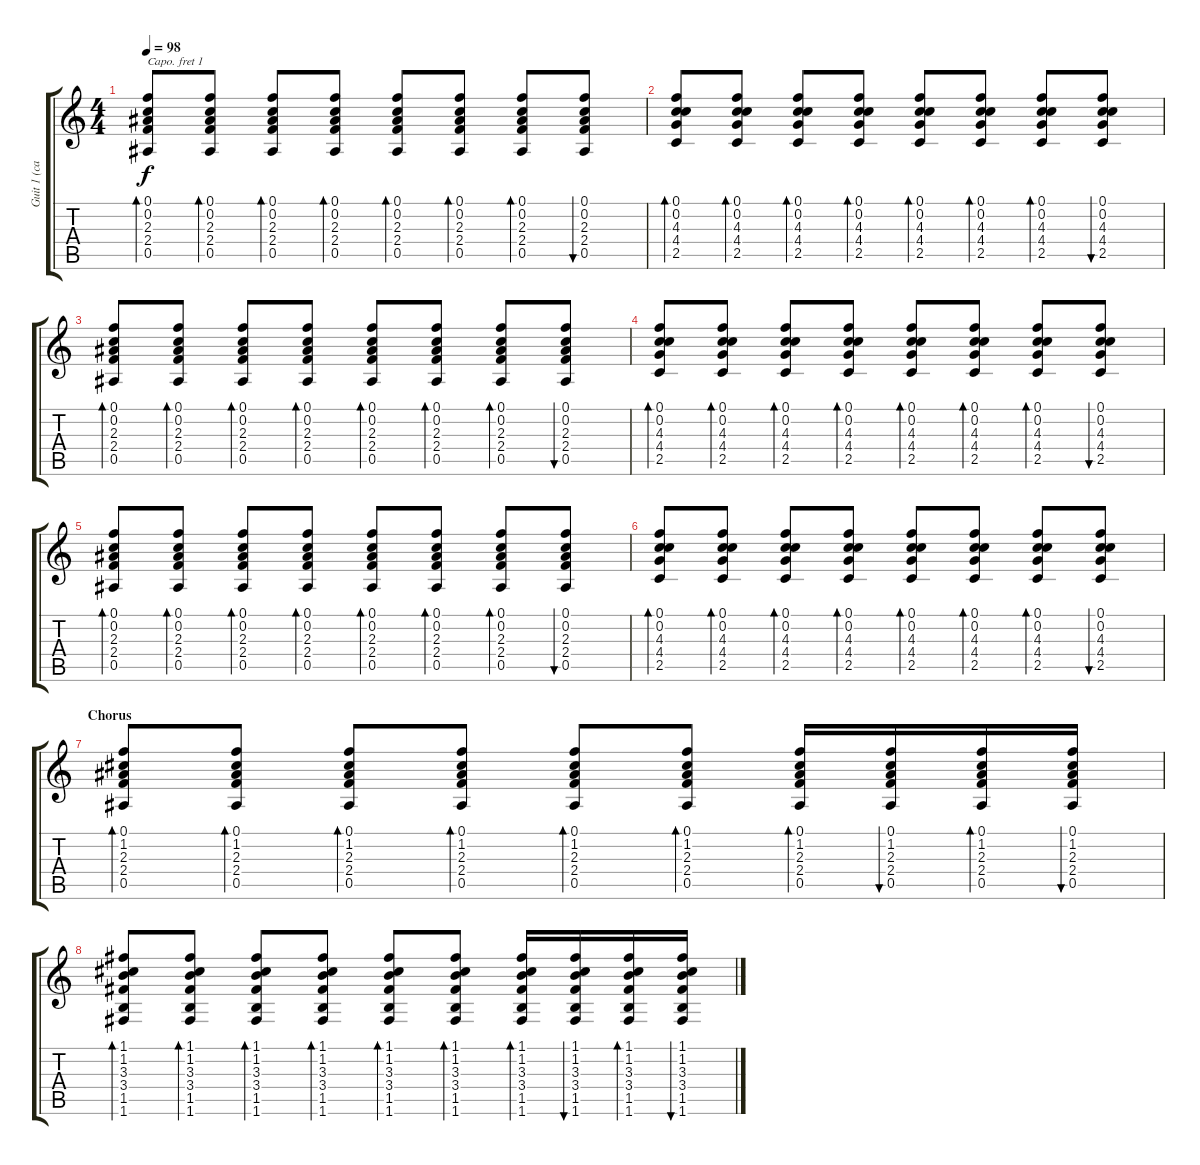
\track ("Guit 1 (capo 1st fret)" "Guit 1 (ca") {instrument electricguitarjazz}
\staff {score tabs}
\capo 1
\tuning (E4 B3 G3 D3 A2 E2) {hide}
\ts (4 4)
\tempo 98
\clef g2
\ks c
(0.1 0.2 2.3 2.4 0.5).8{bd 60 dy f} (0.1 0.2 2.3 2.4 0.5).8{bd 60} (0.1 0.2 2.3 2.4 0.5).8{bd 60} (0.1 0.2 2.3 2.4 0.5).8{bd 60} (0.1 0.2 2.3 2.4 0.5).8{bd 60} (0.1 0.2 2.3 2.4 0.5).8{bd 60} (0.1 0.2 2.3 2.4 0.5).8{bd 60} (0.1 0.2 2.3 2.4 0.5).8{bu 60} |
(0.1 0.2 4.3 4.4 2.5).8{bd 60} (0.1 0.2 4.3 4.4 2.5).8{bd 60} (0.1 0.2 4.3 4.4 2.5).8{bd 60} (0.1 0.2 4.3 4.4 2.5).8{bd 60} (0.1 0.2 4.3 4.4 2.5).8{bd 60} (0.1 0.2 4.3 4.4 2.5).8{bd 60} (0.1 0.2 4.3 4.4 2.5).8{bd 60} (0.1 0.2 4.3 4.4 2.5).8{bu 60} |
(0.1 0.2 2.3 2.4 0.5).8{bd 60} (0.1 0.2 2.3 2.4 0.5).8{bd 60} (0.1 0.2 2.3 2.4 0.5).8{bd 60} (0.1 0.2 2.3 2.4 0.5).8{bd 60} (0.1 0.2 2.3 2.4 0.5).8{bd 60} (0.1 0.2 2.3 2.4 0.5).8{bd 60} (0.1 0.2 2.3 2.4 0.5).8{bd 60} (0.1 0.2 2.3 2.4 0.5).8{bu 60} |
(0.1 0.2 4.3 4.4 2.5).8{bd 60} (0.1 0.2 4.3 4.4 2.5).8{bd 60} (0.1 0.2 4.3 4.4 2.5).8{bd 60} (0.1 0.2 4.3 4.4 2.5).8{bd 60} (0.1 0.2 4.3 4.4 2.5).8{bd 60} (0.1 0.2 4.3 4.4 2.5).8{bd 60} (0.1 0.2 4.3 4.4 2.5).8{bd 60} (0.1 0.2 4.3 4.4 2.5).8{bu 60} |
(0.1 0.2 2.3 2.4 0.5).8{bd 60} (0.1 0.2 2.3 2.4 0.5).8{bd 60} (0.1 0.2 2.3 2.4 0.5).8{bd 60} (0.1 0.2 2.3 2.4 0.5).8{bd 60} (0.1 0.2 2.3 2.4 0.5).8{bd 60} (0.1 0.2 2.3 2.4 0.5).8{bd 60} (0.1 0.2 2.3 2.4 0.5).8{bd 60} (0.1 0.2 2.3 2.4 0.5).8{bu 60} |
(0.1 0.2 4.3 4.4 2.5).8{bd 60} (0.1 0.2 4.3 4.4 2.5).8{bd 60} (0.1 0.2 4.3 4.4 2.5).8{bd 60} (0.1 0.2 4.3 4.4 2.5).8{bd 60} (0.1 0.2 4.3 4.4 2.5).8{bd 60} (0.1 0.2 4.3 4.4 2.5).8{bd 60} (0.1 0.2 4.3 4.4 2.5).8{bd 60} (0.1 0.2 4.3 4.4 2.5).8{bu 60} |
\section ("" "Chorus")
(0.1 1.2 2.3 2.4 0.5).8{bd 60} (0.1 1.2 2.3 2.4 0.5).8{bd 60} (0.1 1.2 2.3 2.4 0.5).8{bd 60} (0.1 1.2 2.3 2.4 0.5).8{bd 60} (0.1 1.2 2.3 2.4 0.5).8{bd 60} (0.1 1.2 2.3 2.4 0.5).8{bd 60} (0.1 1.2 2.3 2.4 0.5).16{bd 60} (0.1 1.2 2.3 2.4 0.5).16{bu 60} (0.1 1.2 2.3 2.4 0.5).16{bd 60} (0.1 1.2 2.3 2.4 0.5).16{bu 60} |
(1.1 1.2 3.3 3.4 1.5 1.6).8{bd 60} (1.1 1.2 3.3 3.4 1.5 1.6).8{bd 60} (1.1 1.2 3.3 3.4 1.5 1.6).8{bd 60} (1.1 1.2 3.3 3.4 1.5 1.6).8{bd 60} (1.1 1.2 3.3 3.4 1.5 1.6).8{bd 60} (1.1 1.2 3.3 3.4 1.5 1.6).8{bd 60} (1.1 1.2 3.3 3.4 1.5 1.6).16{bd 60} (1.1 1.2 3.3 3.4 1.5 1.6).16{bu 60} (1.1 1.2 3.3 3.4 1.5 1.6).16{bd 60} (1.1 1.2 3.3 3.4 1.5 1.6).16{bu 60}
